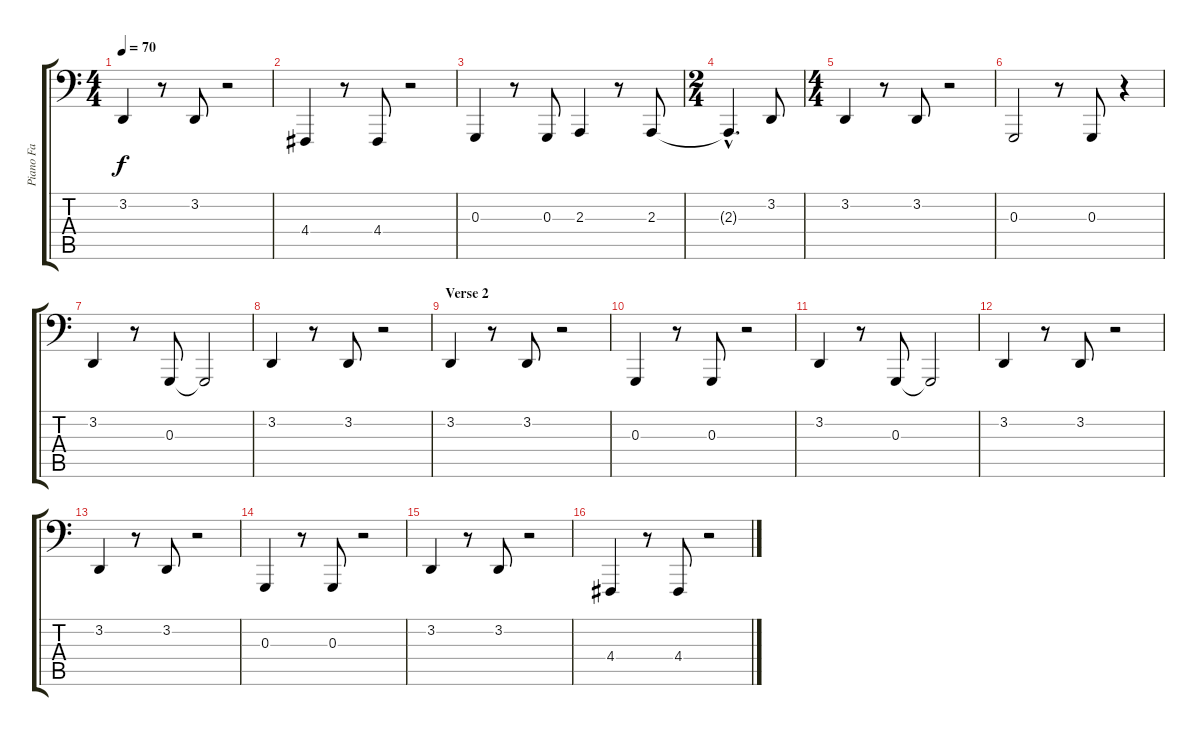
\track ("Piano Fa" "Piano Fa") {instrument electricpiano1}
\staff {score tabs}
\tuning (E2 B1 G1 D1 A0 E0) {hide}
\ts (4 4)
\tempo 70
\clef f4
\ks c
3.2.4{dy f} r.8 3.2.8 r.2 |
4.4.4 r.8 4.4.8 r.2 |
0.3.4 r.8 0.3.8 2.3.4 r.8 2.3.8 |
\ts (2 4)
2.3{hac t}.4{d} 3.2.8 |
\ts (4 4)
3.2.4 r.8 3.2.8 r.2 |
0.3.2 r.8 0.3.8 r.4 |
3.2.4 r.8 0.3.8 0.3{t}.2 |
3.2.4 r.8 3.2.8 r.2 |
\section ("" "Verse 2")
3.2.4 r.8 3.2.8 r.2 |
0.3.4 r.8 0.3.8 r.2 |
3.2.4 r.8 0.3.8 0.3{t}.2 |
3.2.4 r.8 3.2.8 r.2 |
3.2.4 r.8 3.2.8 r.2 |
0.3.4 r.8 0.3.8 r.2 |
3.2.4 r.8 3.2.8 r.2 |
4.4.4 r.8 4.4.8 r.2
